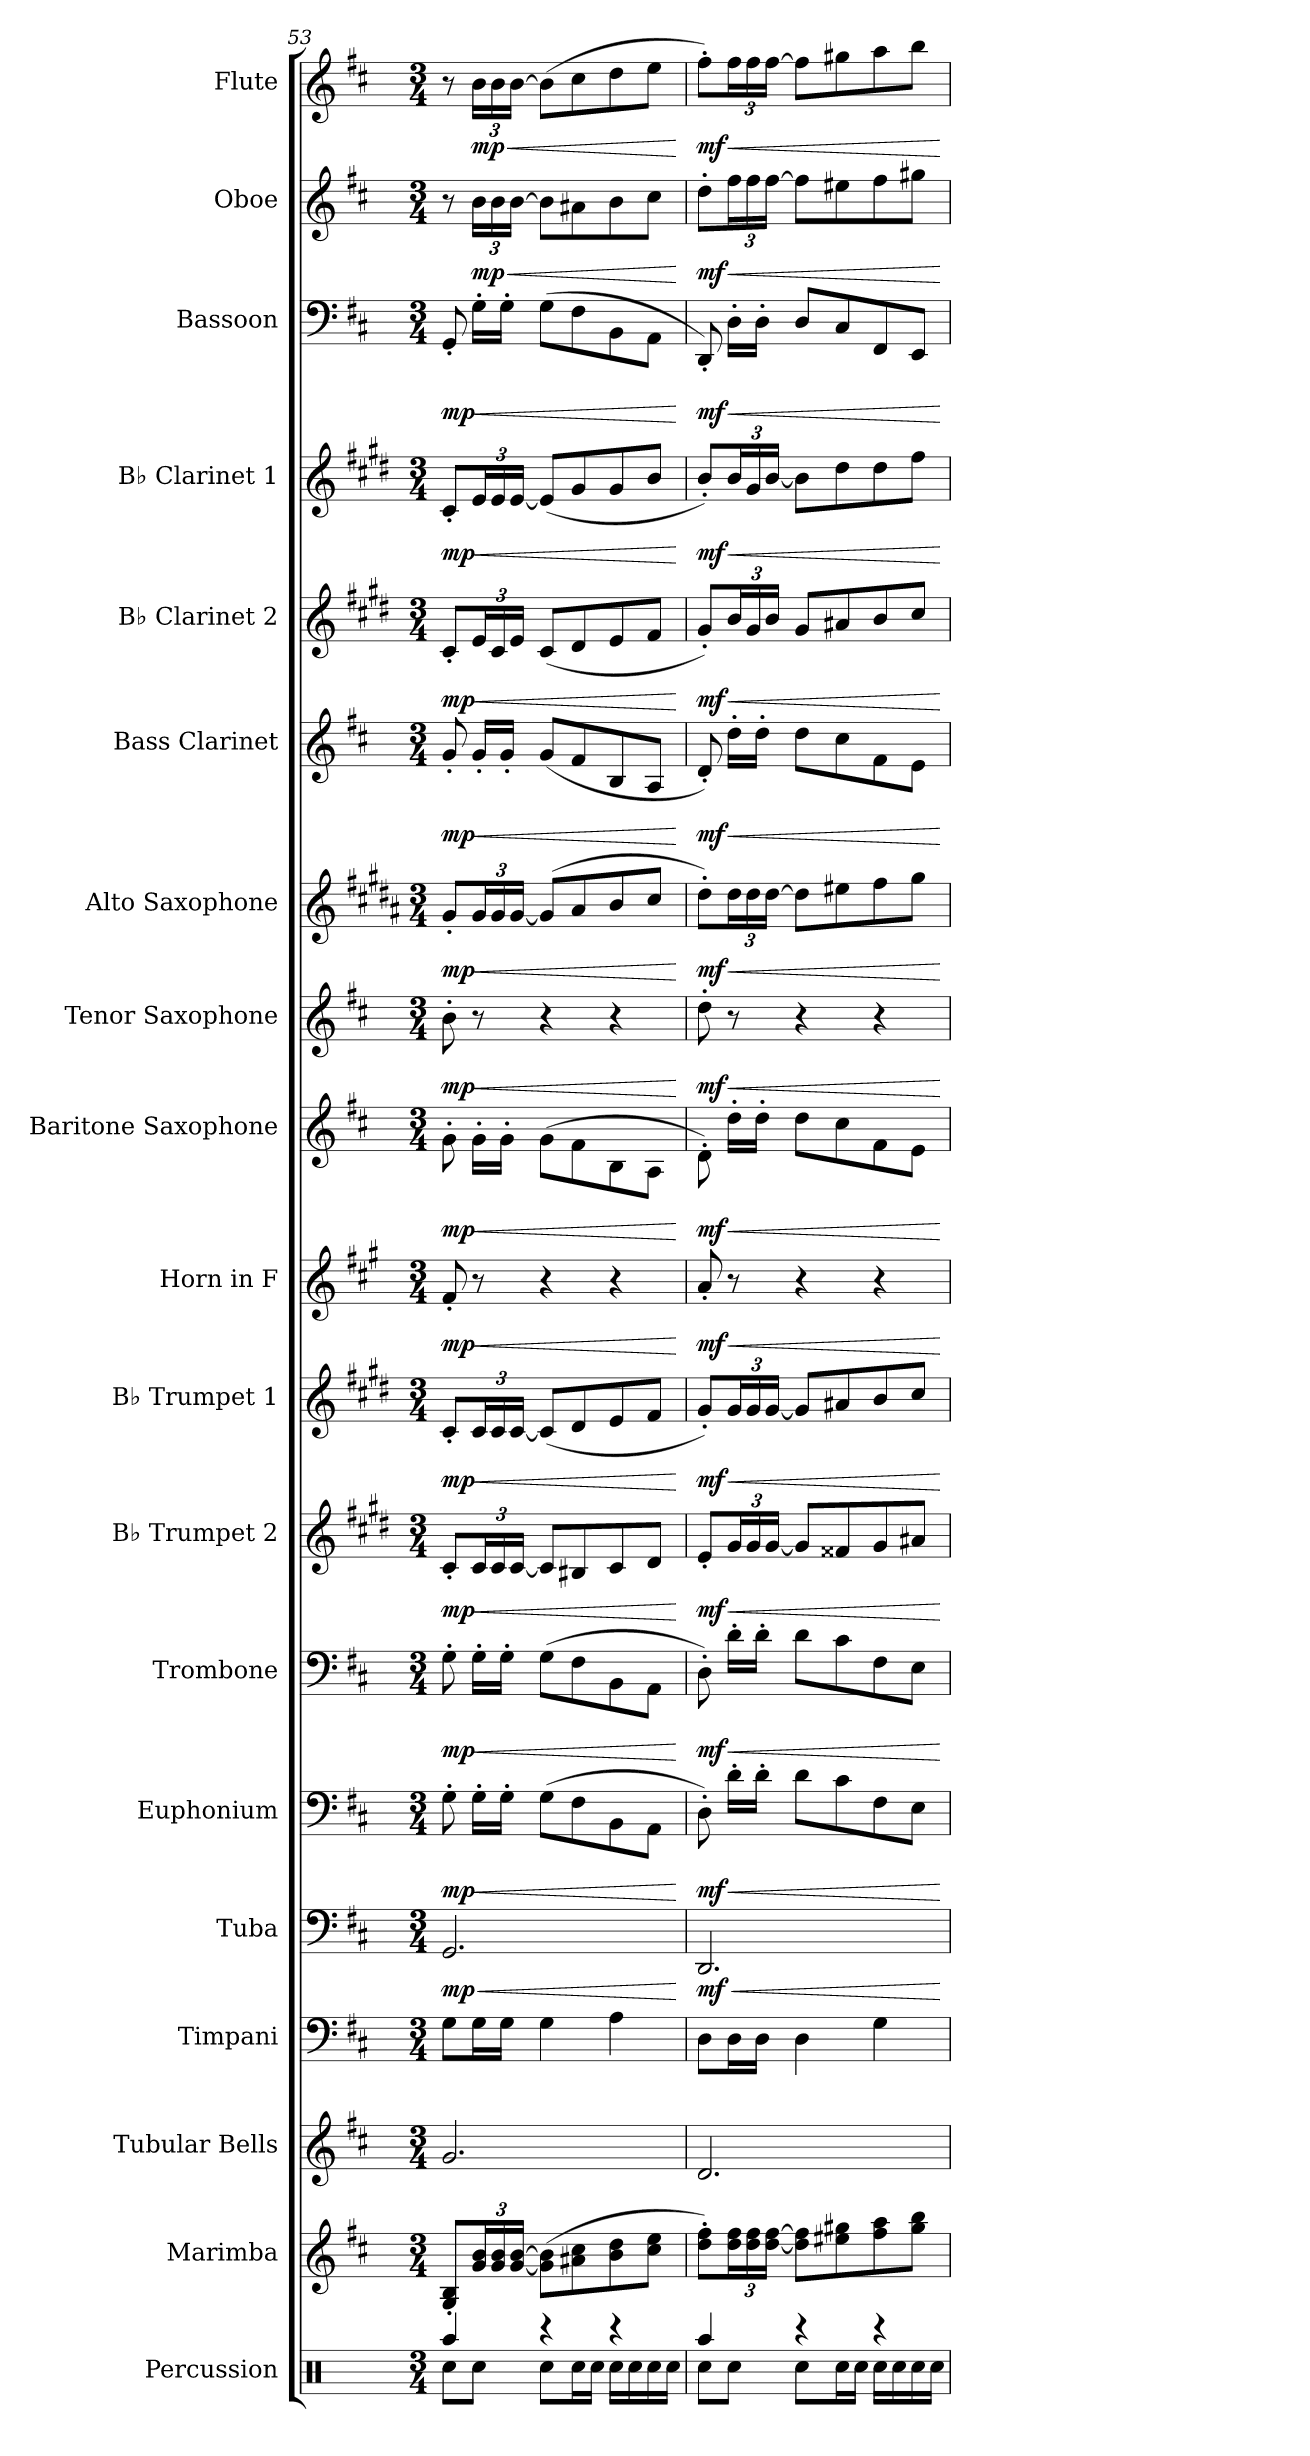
**kern	**kern	**kern	**kern	**kern	**dynam	**kern	**dynam	**kern	**dynam	**kern	**dynam	**kern	**dynam	**kern	**dynam	**kern	**dynam	**kern	**dynam	**kern	**dynam	**kern	**dynam	**kern	**dynam	**kern	**dynam	**kern	**dynam	**kern	**dynam	**kern	**dynam
*part19	*part18	*part17	*part16	*part15	*part15	*part14	*part14	*part13	*part13	*part12	*part12	*part11	*part11	*part10	*part10	*part9	*part9	*part8	*part8	*part7	*part7	*part6	*part6	*part5	*part5	*part4	*part4	*part3	*part3	*part2	*part2	*part1	*part1
*staff19	*staff18	*staff17	*staff16	*staff15	*staff15	*staff14	*staff14	*staff13	*staff13	*staff12	*staff12	*staff11	*staff11	*staff10	*staff10	*staff9	*staff9	*staff8	*staff8	*staff7	*staff7	*staff6	*staff6	*staff5	*staff5	*staff4	*staff4	*staff3	*staff3	*staff2	*staff2	*staff1	*staff1
*I"Percussion	*I"Marimba	*I"Tubular Bells	*I"Timpani	*I"Tuba	*	*I"Euphonium	*	*I"Trombone	*	*I"B♭ Trumpet 2	*	*I"B♭ Trumpet 1	*	*I"Horn in F	*	*I"Baritone Saxophone	*	*I"Tenor Saxophone	*	*I"Alto Saxophone	*	*I"Bass Clarinet	*	*I"B♭ Clarinet 2	*	*I"B♭ Clarinet 1	*	*I"Bassoon	*	*I"Oboe	*	*I"Flute	*
*I'Perc.	*I'Mrm.	*I'T.B.	*I'Timp.	*I'Tba.	*	*I'Euph.	*	*I'Tbn.	*	*I'B♭ Tpt. 2	*	*I'B♭ Tpt. 1	*	*	*	*I'Bar. Sax.	*	*I'T. Sax.	*	*I'A. Sax.	*	*I'B. Cl.	*	*I'B♭ Cl. 2	*	*I'B♭ Cl. 1	*	*I'Bsn.	*	*I'Ob.	*	*I'Fl.	*
*clefX	*clefG2	*clefG2	*clefF4	*clefF4	*	*clefF4	*	*clefF4	*	*clefG2	*	*clefG2	*	*clefG2	*	*clefG2	*	*clefG2	*	*clefG2	*	*clefG2	*	*clefG2	*	*clefG2	*	*clefF4	*	*clefG2	*	*clefG2	*
*	*	*	*	*	*	*	*	*	*	*ITrd1c2	*	*ITrd1c2	*	*ITrd4c7	*	*ITrd12c21	*	*ITrd8c14	*	*ITrd5c9	*	*ITrd8c14	*	*ITrd1c2	*	*ITrd1c2	*	*	*	*	*	*	*
*k[]	*k[f#c#]	*k[f#c#]	*k[f#c#]	*k[f#c#]	*	*k[f#c#]	*	*k[f#c#]	*	*k[f#c#]	*	*k[f#c#]	*	*k[f#c#]	*	*k[f#c#]	*	*k[f#c#]	*	*k[f#c#]	*	*k[f#c#]	*	*k[f#c#]	*	*k[f#c#]	*	*k[f#c#]	*	*k[f#c#]	*	*k[f#c#]	*
*M3/4	*M3/4	*M3/4	*M3/4	*M3/4	*	*M3/4	*	*M3/4	*	*M3/4	*	*M3/4	*	*M3/4	*	*M3/4	*	*M3/4	*	*M3/4	*	*M3/4	*	*M3/4	*	*M3/4	*	*M3/4	*	*M3/4	*	*M3/4	*
=53	=53	=53	=53	=53	=53	=53	=53	=53	=53	=53	=53	=53	=53	=53	=53	=53	=53	=53	=53	=53	=53	=53	=53	=53	=53	=53	=53	=53	=53	=53	=53	=53	=53
*^	*	*	*	*	*	*	*	*	*	*	*	*	*	*	*	*	*	*	*	*	*	*	*	*	*	*	*	*	*	*	*	*	*
!	!	!	!	!	!	!LO:HP:b	!	!	!	!	!	!	!	!	!	!	!	!	!	!	!	!	!	!	!	!	!	!	!	!	!	!	!	!
!	!	!	!	!	!	!LO:DY:n=1:b	!	!LO:DY:b	!	!LO:DY:b	!	!LO:DY:b	!	!LO:DY:b	!	!LO:DY:b	!	!LO:DY:b	!	!LO:DY:b	!	!LO:DY:b	!	!LO:DY:b	!	!LO:DY:b	!	!LO:DY:b	!	!LO:DY:b	!	!	!	!
4Raa/	8Rcc\L	8G/' 8B/'L	2.g/	8G\L	2.GG/	< mp	8G'\	mp	8G'\	mp	8B'/L	mp	8B'/L	mp	8B'/	mp	8G'\	mp	8B'\	mp	8B'/L	mp	8G'/	mp	8B'/L	mp	8B'/L	mp	8GG'/	mp	8r	.	8r	.
*	*	*Xbrackettup	*	*	*	*	*	*	*	*	*	*	*	*	*	*	*	*	*	*	*	*	*	*	*	*	*	*	*	*	*	*	*	*
!	!	!	!	!	!	!	!	!LO:HP:b	!	!LO:HP:b	!	!	!	!	!	!	!	!	!	!	!	!	!	!	!	!	!	!	!	!	!	!	!	!
*	*	*	*	*	*	*	*	*	*	*	*Xbrackettup	*	*	*	*	*	*	*	*	*	*	*	*	*	*	*	*	*	*	*	*	*	*	*
!	!	!	!	!	!	!	!	!	!	!	!	!LO:HP:b	!	!	!	!	!	!	!	!	!	!	!	!	!	!	!	!	!	!	!	!	!	!
*	*	*	*	*	*	*	*	*	*	*	*	*	*Xbrackettup	*	*	*	*	*	*	*	*	*	*	*	*	*	*	*	*	*	*	*	*	*
!	!	!	!	!	!	!	!	!	!	!	!	!	!	!LO:HP:b	!	!LO:HP:b	!	!LO:HP:b	!	!LO:HP:b	!	!	!	!	!	!	!	!	!	!	!	!	!	!
*	*	*	*	*	*	*	*	*	*	*	*	*	*	*	*	*	*	*	*	*	*Xbrackettup	*	*	*	*	*	*	*	*	*	*	*	*	*
!	!	!	!	!	!	!	!	!	!	!	!	!	!	!	!	!	!	!	!	!	!	!LO:HP:b	!	!LO:HP:b	!	!	!	!	!	!	!	!	!	!
*	*	*	*	*	*	*	*	*	*	*	*	*	*	*	*	*	*	*	*	*	*	*	*	*	*Xbrackettup	*	*	*	*	*	*	*	*	*
!	!	!	!	!	!	!	!	!	!	!	!	!	!	!	!	!	!	!	!	!	!	!	!	!	!	!LO:HP:b	!	!	!	!	!	!	!	!
*	*	*	*	*	*	*	*	*	*	*	*	*	*	*	*	*	*	*	*	*	*	*	*	*	*	*	*Xbrackettup	*	*	*	*	*	*	*
!	!	!	!	!	!	!	!	!	!	!	!	!	!	!	!	!	!	!	!	!	!	!	!	!	!	!	!	!LO:HP:b	!	!LO:HP:b	!	!	!	!
*	*	*	*	*	*	*	*	*	*	*	*	*	*	*	*	*	*	*	*	*	*	*	*	*	*	*	*	*	*	*	*Xbrackettup	*	*	*
!	!	!	!	!	!	!	!	!	!	!	!	!	!	!	!	!	!	!	!	!	!	!	!	!	!	!	!	!	!	!	!	!LO:HP:b	!	!
*	*	*	*	*	*	*	*	*	*	*	*	*	*	*	*	*	*	*	*	*	*	*	*	*	*	*	*	*	*	*	*	*	*Xbrackettup	*
!	!	!	!	!	!	!	!	!	!	!	!	!	!	!	!	!	!	!	!	!	!	!	!	!	!	!	!	!	!	!	!	!LO:DY:n=1:b	!	!LO:HP:b
!	!	!	!	!	!	!	!	!	!	!	!	!	!	!	!	!	!	!	!	!	!	!	!	!	!	!	!	!	!	!	!	!	!	!LO:DY:n=1:b
.	8Rcc\J	24g/ 24b/L	.	16G\L	.	.	16G'\LL	<	16G'\LL	<	24B/L	<	24B/L	<	8r	<	16G'\LL	<	8r	<	24B/L	<	16G'/LL	<	24d/L	<	24d/L	<	16G'\LL	<	24b\LL	< mp	24b\LL	< mp
.	.	24g/ 24b/	.	.	.	.	.	.	.	.	24B/	.	24B/	.	.	.	.	.	.	.	24B/	.	.	.	24B/	.	24d/	.	.	.	24b\	.	24b\	.
.	.	.	.	16G\JJ	.	.	16G'\JJ	.	16G'\JJ	.	.	.	.	.	.	.	16G'\JJ	.	.	.	.	.	16G'/JJ	.	.	.	.	.	16G'\JJ	.	.	.	.	.
.	.	[24g/ [24b/JJ	.	.	.	.	.	.	.	.	[24B/JJ	.	[24B/JJ	.	.	.	.	.	.	.	[24B/JJ	.	.	.	24d/JJ	.	[24d/JJ	.	.	.	[24b\JJ	.	[24b\JJ	.
4r	8Rcc\L	(>8g\] 8b\]L	.	4G\	.	.	(>8G\L	.	(>8G\L	.	8B/L]	.	(>8B/L]	.	4r	.	(>8G\L	.	4r	.	(>8B/L]	.	(<8G/L	.	(>8B/L	.	(>8d/L]	.	(>8G\L	.	8b\L]	.	(>8b\L]	.
.	16Rcc\L	8a#X\ 8cc#\	.	.	.	.	8F#\	.	8F#\	.	8A#X/	.	8c#/	.	.	.	8F#\	.	.	.	8c#/	.	8F#/	.	8c#/	.	8f#/	.	8F#\	.	8a#X\	.	8cc#\	.
.	16Rcc\JJ	.	.	.	.	.	.	.	.	.	.	.	.	.	.	.	.	.	.	.	.	.	.	.	.	.	.	.	.	.	.	.	.	.
4r	16Rcc\LL	8b\ 8dd\	.	4A\	.	.	8BB\	.	8BB\	.	8B/	.	8d/	.	4r	.	8BB\	.	4r	.	8d/	.	8BB/	.	8d/	.	8f#/	.	8BB\	.	8b\	.	8dd\	.
.	16Rcc\	.	.	.	.	.	.	.	.	.	.	.	.	.	.	.	.	.	.	.	.	.	.	.	.	.	.	.	.	.	.	.	.	.
.	16Rcc\	8cc#\ 8ee\J	.	.	.	.	8AA\J	.	8AA\J	.	8c#/J	.	8e/J	.	.	.	8AA\J	.	.	.	8e/J	.	8AA/J	.	8e/J	.	8a/J	.	8AA\J	.	8cc#\J	.	8ee\J	.
.	16Rcc\JJ	.	.	.	.	.	.	.	.	.	.	.	.	.	.	.	.	.	.	.	.	.	.	.	.	.	.	.	.	.	.	.	.	.
*v	*v	*	*	*	*	*	*	*	*	*	*	*	*	*	*	*	*	*	*	*	*	*	*	*	*	*	*	*	*	*	*	*	*	*
.	.	.	.	.	[	.	[	.	[	.	[	.	[	.	[	.	[	.	[	.	[	.	[	.	[	.	[	.	[	.	[	.	[
=54	=54	=54	=54	=54	=54	=54	=54	=54	=54	=54	=54	=54	=54	=54	=54	=54	=54	=54	=54	=54	=54	=54	=54	=54	=54	=54	=54	=54	=54	=54	=54	=54	=54
*^	*	*	*	*	*	*	*	*	*	*	*	*	*	*	*	*	*	*	*	*	*	*	*	*	*	*	*	*	*	*	*	*	*
!	!	!	!	!	!	!LO:HP:b	!	!	!	!	!	!	!	!	!	!	!	!	!	!	!	!	!	!	!	!	!	!	!	!	!	!	!	!
!	!	!	!	!	!	!LO:DY:n=1:b	!	!LO:DY:b	!	!LO:DY:b	!	!LO:DY:b	!	!LO:DY:b	!	!LO:DY:b	!	!LO:DY:b	!	!LO:DY:b	!	!LO:DY:b	!	!LO:DY:b	!	!LO:DY:b	!	!LO:DY:b	!	!LO:DY:b	!	!LO:DY:b	!	!LO:DY:b
4Raa/	8Rcc\L	8dd\' 8ff#\'L)	2.d/	8D\L	2.DD/	< mf	8D'\)	mf	8D'\)	mf	8d'/L	mf	8f#'/L)	mf	8d'/	mf	8D'\)	mf	8d'\	mf	8f#'\L)	mf	8D'/)	mf	8f#'/L)	mf	8a'/L)	mf	8DD'/)	mf	8dd'\L	mf	8ff#'\L)	mf
!	!	!	!	!	!	!	!	!LO:HP:b	!	!LO:HP:b	!	!LO:HP:b	!	!LO:HP:b	!	!LO:HP:b	!	!LO:HP:b	!	!LO:HP:b	!	!LO:HP:b	!	!LO:HP:b	!	!LO:HP:b	!	!LO:HP:b	!	!LO:HP:b	!	!LO:HP:b	!	!LO:HP:b
.	8Rcc\J	24dd\ 24ff#\L	.	16D\L	.	.	16d'\LL	<	16d'\LL	<	24f#/L	<	24f#/L	<	8r	<	16d'\LL	<	8r	<	24f#\L	<	16d'\LL	<	24a/L	<	24a/L	<	16D'\LL	<	24ff#\L	<	24ff#\L	<
.	.	24dd\ 24ff#\	.	.	.	.	.	.	.	.	24f#/	.	24f#/	.	.	.	.	.	.	.	24f#\	.	.	.	24f#/	.	24f#/	.	.	.	24ff#\	.	24ff#\	.
.	.	.	.	16D\JJ	.	.	16d'\JJ	.	16d'\JJ	.	.	.	.	.	.	.	16d'\JJ	.	.	.	.	.	16d'\JJ	.	.	.	.	.	16D'\JJ	.	.	.	.	.
.	.	[24dd\ [24ff#\JJ	.	.	.	.	.	.	.	.	[24f#/JJ	.	[24f#/JJ	.	.	.	.	.	.	.	[24f#\JJ	.	.	.	24a/JJ	.	[24a/JJ	.	.	.	[24ff#\JJ	.	[24ff#\JJ	.
4r	8Rcc\L	8dd\] 8ff#\]L	.	4D\	.	.	8d\L	.	8d\L	.	8f#/L]	.	8f#/L]	.	4r	.	8d\L	.	4r	.	8f#\L]	.	8d\L	.	8f#/L	.	8a\L]	.	8D/L	.	8ff#\L]	.	8ff#\L]	.
.	16Rcc\L	8ee#X\ 8gg#X\	.	.	.	.	8c#\	.	8c#\	.	8e#X/	.	8g#X/	.	.	.	8c#\	.	.	.	8g#X\	.	8c#\	.	8g#X/	.	8cc#\	.	8C#/	.	8ee#X\	.	8gg#X\	.
.	16Rcc\JJ	.	.	.	.	.	.	.	.	.	.	.	.	.	.	.	.	.	.	.	.	.	.	.	.	.	.	.	.	.	.	.	.	.
4r	16Rcc\LL	8ff#\ 8aa\	.	4G\	.	.	8F#\	.	8F#\	.	8f#/	.	8a/	.	4r	.	8F#\	.	4r	.	8a\	.	8F#\	.	8a/	.	8cc#\	.	8FF#/	.	8ff#\	.	8aa\	.
.	16Rcc\	.	.	.	.	.	.	.	.	.	.	.	.	.	.	.	.	.	.	.	.	.	.	.	.	.	.	.	.	.	.	.	.	.
.	16Rcc\	8gg#\ 8bb\J	.	.	.	.	8E\J	.	8E\J	.	8g#X/J	.	8b/J	.	.	.	8E\J	.	.	.	8b\J	.	8E\J	.	8b/J	.	8ee\J	.	8EE/J	.	8gg#X\J	.	8bb\J	.
.	16Rcc\JJ	.	.	.	.	.	.	.	.	.	.	.	.	.	.	.	.	.	.	.	.	.	.	.	.	.	.	.	.	.	.	.	.	.
*v	*v	*	*	*	*	*	*	*	*	*	*	*	*	*	*	*	*	*	*	*	*	*	*	*	*	*	*	*	*	*	*	*	*	*
.	.	.	.	.	[	.	[	.	[	.	[	.	[	.	[	.	[	.	[	.	[	.	[	.	[	.	[	.	[	.	[	.	[
=	=	=	=	=	=	=	=	=	=	=	=	=	=	=	=	=	=	=	=	=	=	=	=	=	=	=	=	=	=	=	=	=	=
*-	*-	*-	*-	*-	*-	*-	*-	*-	*-	*-	*-	*-	*-	*-	*-	*-	*-	*-	*-	*-	*-	*-	*-	*-	*-	*-	*-	*-	*-	*-	*-	*-	*-
